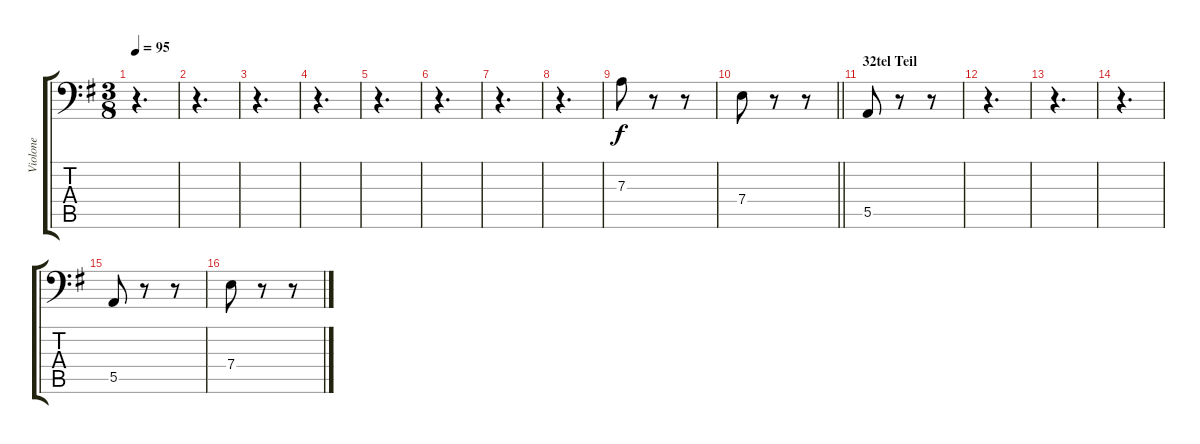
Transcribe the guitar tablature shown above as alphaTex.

\track ("Violone" "Violone") {instrument contrabass}
\staff {score tabs}
\tuning (C3 G2 D2 A1 E1 B0) {hide}
\ts (3 8)
\tempo 95
\clef f4
\ks g
r.4{d dy f} |
r.4{d} |
r.4{d} |
r.4{d} |
r.4{d} |
r.4{d} |
r.4{d} |
r.4{d} |
7.3.8 r.8 r.8 |
\barLineRight lightlight
7.4.8 r.8 r.8 |
\section ("" "32tel Teil")
5.5.8 r.8 r.8 |
r.4{d} |
r.4{d} |
r.4{d} |
5.5.8 r.8 r.8 |
7.4.8 r.8 r.8
